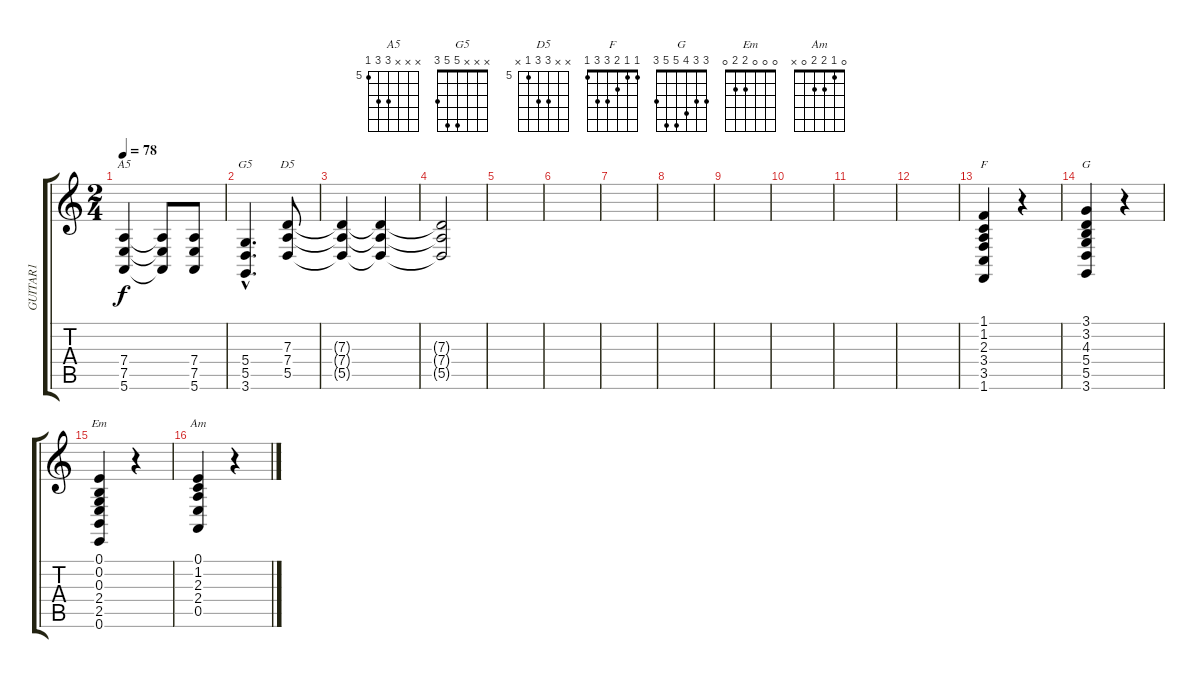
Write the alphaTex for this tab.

\track ("GUITAR1" "GUITAR1") {instrument acousticgrandpiano}
\staff {score tabs}
\tuning (E4 B3 G3 D3 A2 E2) {hide}
\chord ("A5" x x x 7 7 5) {firstfret 5}
\chord ("G5" x x x 5 5 3)
\chord ("D5" x x 7 7 5 x) {firstfret 5}
\chord ("F" 1 1 2 3 3 1)
\chord ("G" 3 3 4 5 5 3)
\chord ("Em" 0 0 0 2 2 0)
\chord ("Am" 0 1 2 2 0 x)
\ts (2 4)
\tempo 78
\clef g2
\ks c
(7.4 7.5 5.6).4{ch "A5" dy f} (7.4{t} 7.5{t} 5.6{t}).8 (7.4 7.5 5.6).8 |
(5.4{hac} 5.5{hac} 3.6{hac}).4{d ch "G5"} (7.3 7.4 5.5).8{ch "D5"} |
(7.3{t} 7.4{t} 5.5{t}).4 (7.3{t} 7.4{t} 5.5{t}).4 |
(7.3{t} 7.4{t} 5.5{t}).2 |
|
|
|
|
|
|
|
|
(1.1 1.2 2.3 3.4 3.5 1.6).4{ch "F"} r.4 |
(3.1 3.2 4.3 5.4 5.5 3.6).4{ch "G"} r.4 |
(0.1 0.2 0.3 2.4 2.5 0.6).4{ch "Em"} r.4 |
(0.1 1.2 2.3 2.4 0.5).4{ch "Am"} r.4
